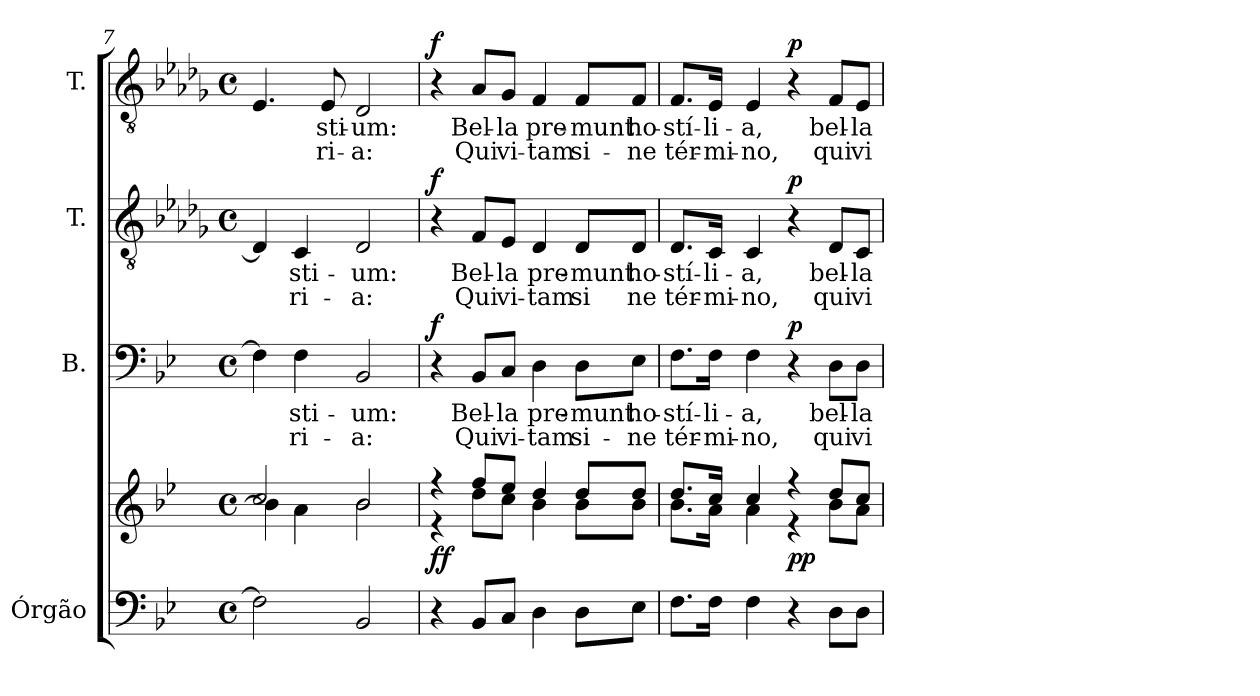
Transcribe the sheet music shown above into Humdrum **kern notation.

**kern	**kern	**dynam	**kern	**text	**text	**dynam	**kern	**text	**text	**dynam	**kern	**text	**text	**dynam
*part4	*part4	*part4	*part3	*part3	*part3	*part3	*part2	*part2	*part2	*part2	*part1	*part1	*part1	*part1
*staff5	*staff4	*staff4/5	*staff3	*staff3	*staff3	*staff3	*staff2	*staff2	*staff2	*staff2	*staff1	*staff1	*staff1	*staff1
*I"Órgão	*	*	*I"B.	*	*	*	*I"T.	*	*	*	*I"T.	*	*	*
*I'Órg.	*	*	*	*	*	*	*	*	*	*	*	*	*	*
*clefF4	*clefG2	*	*clefF4	*	*	*	*clefGv2	*	*	*	*clefGv2	*	*	*
*	*	*	*	*	*	*	*ITrd2c3	*	*	*	*ITrd2c3	*	*	*
*k[b-e-]	*k[b-e-]	*	*k[b-e-]	*	*	*	*k[b-e-]	*	*	*	*k[b-e-]	*	*	*
*g:	*g:	*	*g:	*	*	*	*g:	*	*	*	*g:	*	*	*
*M4/4	*M4/4	*	*M4/4	*	*	*	*M4/4	*	*	*	*M4/4	*	*	*
*met(c)	*met(c)	*	*met(c)	*	*	*	*met(c)	*	*	*	*met(c)	*	*	*
=7	=7	=7	=7	=7	=7	=7	=7	=7	=7	=7	=7	=7	=7	=7
*	*^	*	*	*	*	*	*	*	*	*	*	*	*	*
2Fi\]	2cci/	4b-i\]	.	4Fi\]	.	.	.	4BB-i/]	.	.	.	4.Ci/	.	.	.
!	!	!	!	!	!LO:LY:b:color=#000000	!LO:LY:b:color=#000000	!	!	!	!	!	!	!	!	!
!	!	!	!	!	!	!	!	!	!LO:LY:b:color=#000000	!LO:LY:b:color=#000000	!	!	!	!	!
.	.	4ai\	.	4Fi\	-sti-	-ri-	.	4AAi/	-sti-	-ri-	.	.	.	.	.
!	!	!	!	!	!	!	!	!	!	!	!	!	!LO:LY:b:color=#000000	!LO:LY:b:color=#000000	!
.	.	.	.	.	.	.	.	.	.	.	.	8Ci/	-sti-	-ri-	.
!	!	!	!	!	!LO:LY:b:color=#000000	!LO:LY:b:color=#000000	!	!	!	!	!	!	!	!	!
!	!	!	!	!	!	!	!	!	!LO:LY:b:color=#000000	!LO:LY:b:color=#000000	!	!	!	!	!
!	!	!	!	!	!	!	!	!	!	!	!	!	!LO:LY:b:color=#000000	!LO:LY:b:color=#000000	!
2BB-i/	2b-i/	2b-i\	.	2BB-i/	-um:	-a:	.	2BB-i/	-um:	-a:	.	2BB-i/	-um:	-a:	.
=8	=8	=8	=8	=8	=8	=8	=8	=8	=8	=8	=8	=8	=8	=8	=8
4r	4r	4r	f f	4r	.	.	f	4r	.	.	f	4r	.	.	f
!	!	!	!	!	!LO:LY:b:color=#000000	!LO:LY:b:color=#000000	!	!	!	!	!	!	!	!	!
!	!	!	!	!	!	!	!	!	!LO:LY:b:color=#000000	!LO:LY:b:color=#000000	!	!	!	!	!
!	!	!	!	!	!	!	!	!	!	!	!	!	!LO:LY:b:color=#000000	!LO:LY:b:color=#000000	!
8BB-i/L	8ffi/L	8ddi\L	.	8BB-i/L	Bel-	Qui	.	8Di/L	Bel-	Qui	.	8Fi/L	Bel-	Qui	.
!	!	!	!	!	!LO:LY:b:color=#000000	!LO:LY:b:color=#000000	!	!	!	!	!	!	!	!	!
!	!	!	!	!	!	!	!	!	!LO:LY:b:color=#000000	!LO:LY:b:color=#000000	!	!	!	!	!
!	!	!	!	!	!	!	!	!	!	!	!	!	!LO:LY:b:color=#000000	!LO:LY:b:color=#000000	!
8Ci/J	8ee-i/J	8cci\J	.	8Ci/J	-la	vi-	.	8Ci/J	-la	vi-	.	8E-i/J	-la	vi-	.
!	!	!	!	!	!LO:LY:b:color=#000000	!LO:LY:b:color=#000000	!	!	!	!	!	!	!	!	!
!	!	!	!	!	!	!	!	!	!LO:LY:b:color=#000000	!LO:LY:b:color=#000000	!	!	!	!	!
!	!	!	!	!	!	!	!	!	!	!	!	!	!LO:LY:b:color=#000000	!LO:LY:b:color=#000000	!
4Di\	4ddi/	4b-i\	.	4Di\	pre-	-tam	.	4BB-i/	pre-	-tam	.	4Di/	pre-	-tam	.
!	!	!	!	!	!LO:LY:b:color=#000000	!LO:LY:b:color=#000000	!	!	!	!	!	!	!	!	!
!	!	!	!	!	!	!	!	!	!LO:LY:b:color=#000000	!LO:LY:b:color=#000000	!	!	!	!	!
!	!	!	!	!	!	!	!	!	!	!	!	!	!LO:LY:b:color=#000000	!LO:LY:b:color=#000000	!
8Di\L	8ddi/L	8b-i\L	.	8Di\L	-munt	si-	.	8BB-i/L	-munt	si	.	8Di/L	-munt	si-	.
!	!	!	!	!	!LO:LY:b:color=#000000	!LO:LY:b:color=#000000	!	!	!	!	!	!	!	!	!
!	!	!	!	!	!	!	!	!	!LO:LY:b:color=#000000	!LO:LY:b:color=#000000	!	!	!	!	!
!	!	!	!	!	!	!	!	!	!	!	!	!	!LO:LY:b:color=#000000	!LO:LY:b:color=#000000	!
8E-i\J	8ddi/J	8b-i\J	.	8E-i\J	ho-	-ne	.	8BB-i/J	ho-	ne	.	8Di/J	ho-	-ne	.
=9	=9	=9	=9	=9	=9	=9	=9	=9	=9	=9	=9	=9	=9	=9	=9
!	!	!	!	!	!LO:LY:b:color=#000000	!LO:LY:b:color=#000000	!	!	!	!	!	!	!	!	!
!	!	!	!	!	!	!	!	!	!LO:LY:b:color=#000000	!LO:LY:b:color=#000000	!	!	!	!	!
!	!	!	!	!	!	!	!	!	!	!	!	!	!LO:LY:b:color=#000000	!LO:LY:b:color=#000000	!
8.Fi\L	8.ddi/L	8.b-i\L	.	8.Fi\L	-stí-	tér-	.	8.BB-i/L	-stí-	tér-	.	8.Di/L	-stí-	tér-	.
!	!	!	!	!	!LO:LY:b:color=#000000	!LO:LY:b:color=#000000	!	!	!	!	!	!	!	!	!
!	!	!	!	!	!	!	!	!	!LO:LY:b:color=#000000	!LO:LY:b:color=#000000	!	!	!	!	!
!	!	!	!	!	!	!	!	!	!	!	!	!	!LO:LY:b:color=#000000	!LO:LY:b:color=#000000	!
16Fi\Jk	16cci/Jk	16ai\Jk	.	16Fi\Jk	-li-	-mi-	.	16AAi/Jk	-li-	-mi-	.	16Ci/Jk	-li-	-mi-	.
!	!	!	!	!	!LO:LY:b:color=#000000	!LO:LY:b:color=#000000	!	!	!	!	!	!	!	!	!
!	!	!	!	!	!	!	!	!	!LO:LY:b:color=#000000	!LO:LY:b:color=#000000	!	!	!	!	!
!	!	!	!	!	!	!	!	!	!	!	!	!	!LO:LY:b:color=#000000	!LO:LY:b:color=#000000	!
4Fi\	4cci/	4ai\	.	4Fi\	-a,	-no,	.	4AAi/	-a,	-no,	.	4Ci/	-a,	-no,	.
4r	4r	4r	p p	4r	.	.	p	4r	.	.	p	4r	.	.	p
!	!	!	!	!	!LO:LY:b:color=#000000	!LO:LY:b:color=#000000	!	!	!	!	!	!	!	!	!
!	!	!	!	!	!	!	!	!	!LO:LY:b:color=#000000	!LO:LY:b:color=#000000	!	!	!	!	!
!	!	!	!	!	!	!	!	!	!	!	!	!	!LO:LY:b:color=#000000	!LO:LY:b:color=#000000	!
8Di\L	8ddi/L	8b-i\L	.	8Di\L	bel-	qui	.	8BB-i/L	bel-	qui	.	8Di/L	bel-	qui	.
!	!	!	!	!	!LO:LY:b:color=#000000	!LO:LY:b:color=#000000	!	!	!	!	!	!	!	!	!
!	!	!	!	!	!	!	!	!	!LO:LY:b:color=#000000	!LO:LY:b:color=#000000	!	!	!	!	!
!	!	!	!	!	!	!	!	!	!	!	!	!	!LO:LY:b:color=#000000	!LO:LY:b:color=#000000	!
8Di\J	8cci/J	8ai\J	.	8Di\J	-la	vi-	.	8AAi/J	-la	vi-	.	8Ci/J	-la	vi-	.
*	*v	*v	*	*	*	*	*	*	*	*	*	*	*	*	*
=	=	=	=	=	=	=	=	=	=	=	=	=	=	=
*-	*-	*-	*-	*-	*-	*-	*-	*-	*-	*-	*-	*-	*-	*-
